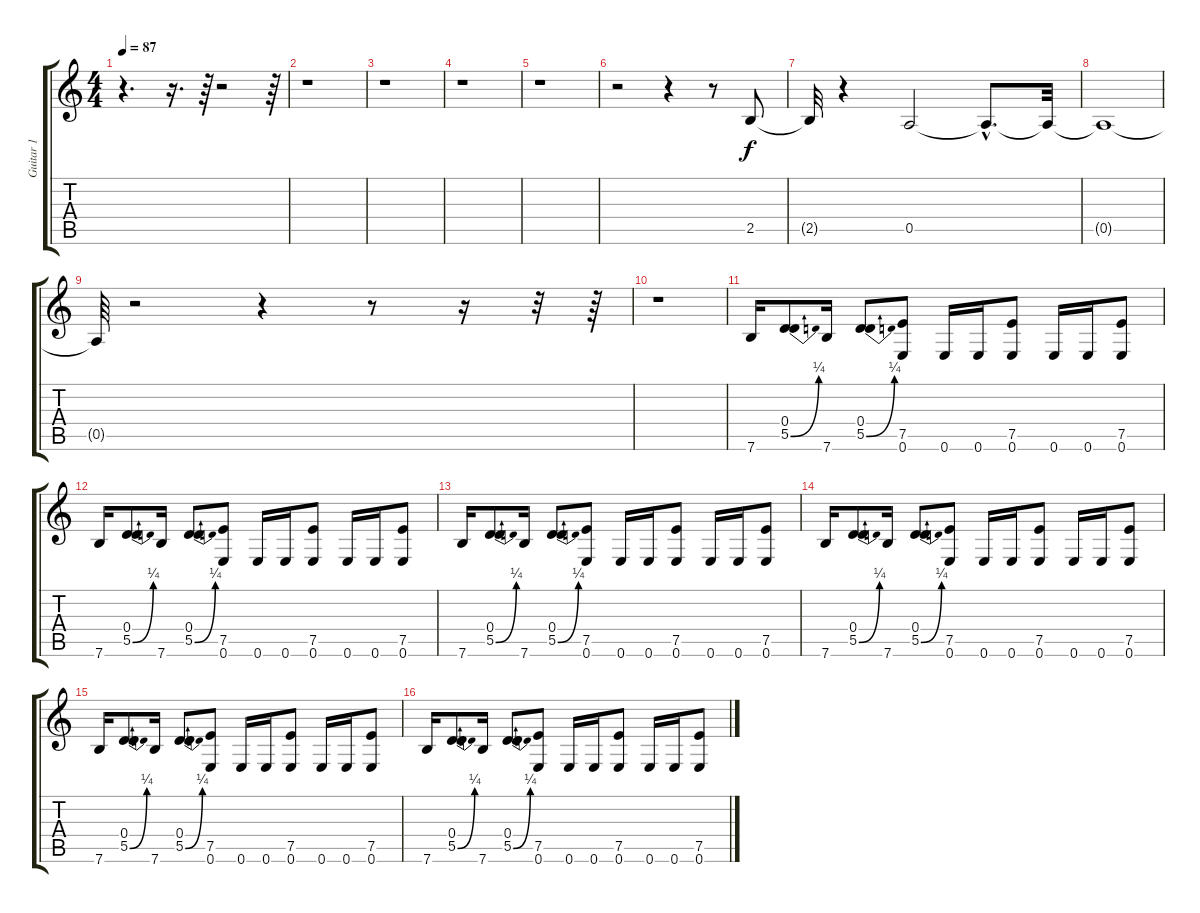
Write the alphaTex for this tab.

\track ("Guitar 1" "Guitar 1") {instrument overdrivenguitar}
\staff {score tabs}
\tuning (E4 B3 G3 D3 A2 E2) {hide}
\ts (4 4)
\tempo 87
\clef g2
\ks c
r.4{d dy f} r.16{d} r.64 r.2 r.64 |
r.1 |
r.1 |
r.1 |
r.1 |
r.2 r.4 r.8 2.5.8 |
2.5{t}.32 r.4 0.5.2 0.5{hac t}.8{d} 0.5{t}.32 |
0.5{t}.1 |
0.5{t}.64 r.2 r.4 r.8 r.16 r.32 r.64 |
r.1 |
7.6.16 (0.4 5.5{be (bend 0 0 60 1)}).8 7.6.16 (0.4 5.5{be (bend 0 0 60 1)}).8 (7.5 0.6).8 0.6.16 0.6.16 (7.5 0.6).8 0.6.16 0.6.16 (7.5 0.6).8 |
7.6.16 (0.4 5.5{be (bend 0 0 60 1)}).8 7.6.16 (0.4 5.5{be (bend 0 0 60 1)}).8 (7.5 0.6).8 0.6.16 0.6.16 (7.5 0.6).8 0.6.16 0.6.16 (7.5 0.6).8 |
7.6.16 (0.4 5.5{be (bend 0 0 60 1)}).8 7.6.16 (0.4 5.5{be (bend 0 0 60 1)}).8 (7.5 0.6).8 0.6.16 0.6.16 (7.5 0.6).8 0.6.16 0.6.16 (7.5 0.6).8 |
7.6.16 (0.4 5.5{be (bend 0 0 60 1)}).8 7.6.16 (0.4 5.5{be (bend 0 0 60 1)}).8 (7.5 0.6).8 0.6.16 0.6.16 (7.5 0.6).8 0.6.16 0.6.16 (7.5 0.6).8 |
7.6.16 (0.4 5.5{be (bend 0 0 60 1)}).8 7.6.16 (0.4 5.5{be (bend 0 0 60 1)}).8 (7.5 0.6).8 0.6.16 0.6.16 (7.5 0.6).8 0.6.16 0.6.16 (7.5 0.6).8 |
7.6.16 (0.4 5.5{be (bend 0 0 60 1)}).8 7.6.16 (0.4 5.5{be (bend 0 0 60 1)}).8 (7.5 0.6).8 0.6.16 0.6.16 (7.5 0.6).8 0.6.16 0.6.16 (7.5 0.6).8
